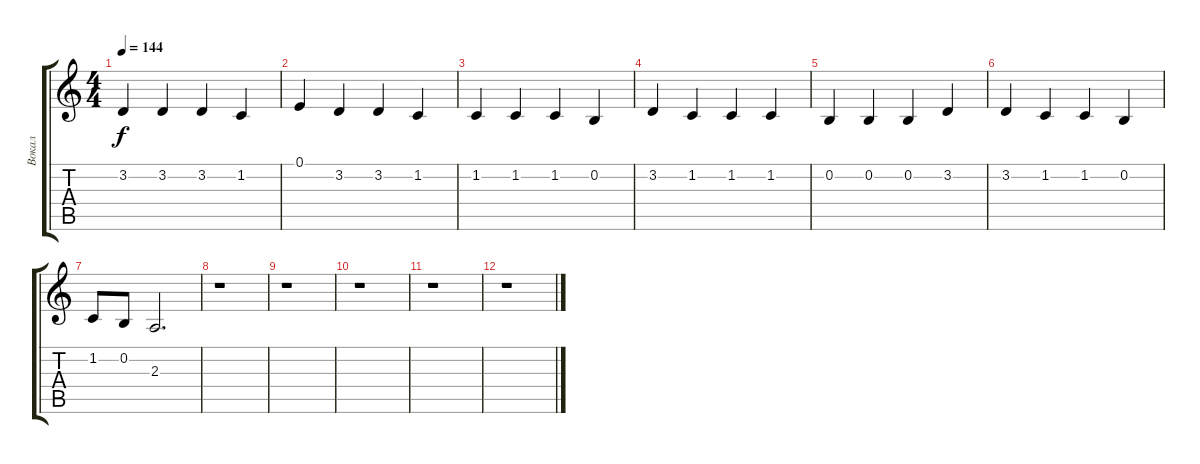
\track ("Вокал" "Вокал") {instrument tenorsax}
\staff {score tabs}
\tuning (E4 B3 G3 D3 A2 E2) {hide}
\ts (4 4)
\tempo 144
\clef g2
\ks c
3.2.4{dy f} 3.2.4 3.2.4 1.2.4 |
0.1.4 3.2.4 3.2.4 1.2.4 |
1.2.4 1.2.4 1.2.4 0.2.4 |
3.2.4 1.2.4 1.2.4 1.2.4 |
0.2.4 0.2.4 0.2.4 3.2.4 |
3.2.4 1.2.4 1.2.4 0.2.4 |
1.2.8 0.2.8 2.3.2{d} |
r.1 |
r.1 |
r.1 |
r.1 |
r.1
